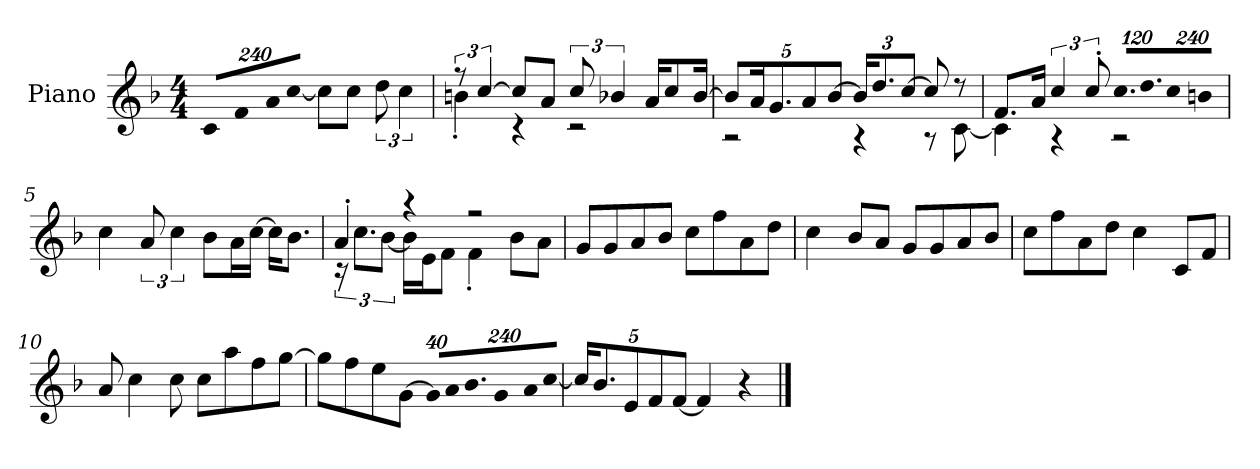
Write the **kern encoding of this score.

**kern
*part1
*staff1
*I"Piano
*I'P-no
*clefG2
*k[b-]
*M4/4
*MM90
*Xbrackettup
=1
!LO:N:vis=8
960%137c/L
!LO:N:vis=8
960%137f/
!LO:N:vis=16
1920%137a/K
!LO:N:vis=8
[960%137cc/J
8cc\L]
8cc\J
*brackettup
12dd\
6cc\
=2
*^
12r	4bn'\
[6cc/	.
8cc/L]	4r
8a/J	.
12cc/	2r
6b-X/	.
16a/KL	.
8cc/	.
[16b-/Jk	.
=3	=3
*Xbrackettup	*
10b-/L]	2r
20a/K	.
10.g/	.
10a/	.
[10b-/J	.
24b-/KL]	4r
12.dd/	.
[12cc/J	.
8cc/]	8r
8r	[8c\
!!LO:LB:g=z	!!
=4	=4
8.f/L	4c\]
16a/Jk	.
*brackettup	*
6cc/	4r
12cc'/	.
*Xbrackettup	*
!LO:N:vis=16.	!
960%103cc/LL	2r
!LO:N:vis=16.	!
960%103dd/J	.
!LO:N:vis=8	!
960%137cc/	.
!LO:N:vis=8	!
960%137bn/J	.
*v	*v
=5
4cc\
*brackettup
12a/
6cc\
8b-\L
16a\L
[16cc\JJ
16cc\KL]
8.b-\J
=6
*^
4a'/	24r
.	12.cc\L
.	[12b-\J
4r	16b-\LL]
.	16e\J
.	8f\J
2r	4f'\
.	8b-\L
.	8a\J
*v	*v
=7
8g/L
8g/
8a/
8b-/J
8cc\L
8ff\
8a\
8dd\J
!!LO:LB:g=z
=8
4cc\
8b-/L
8a/J
8g/L
8g/
8a/
8b-/J
=9
8cc\L
8ff\
8a\
8dd\J
4cc\
8c/L
8f/J
=10
8a/
4cc\
8cc\
8cc\L
8aa\
8ff\
[8gg\J
=11
8gg\L]
8ff\
8ee\
[8g\J
*Xbrackettup
!LO:N:vis=32
640%23g/KLL]
!LO:N:vis=16
1920%137a/
!LO:N:vis=16.
960%103b-/J
!LO:N:vis=8
960%137g/
!LO:N:vis=16
1920%137a/L
!LO:N:vis=16
[1920%137cc/JJ
=12
20cc/KL]
10.b-/
10e/
10f/
[10f/J
4f/]
4r
==
*-
